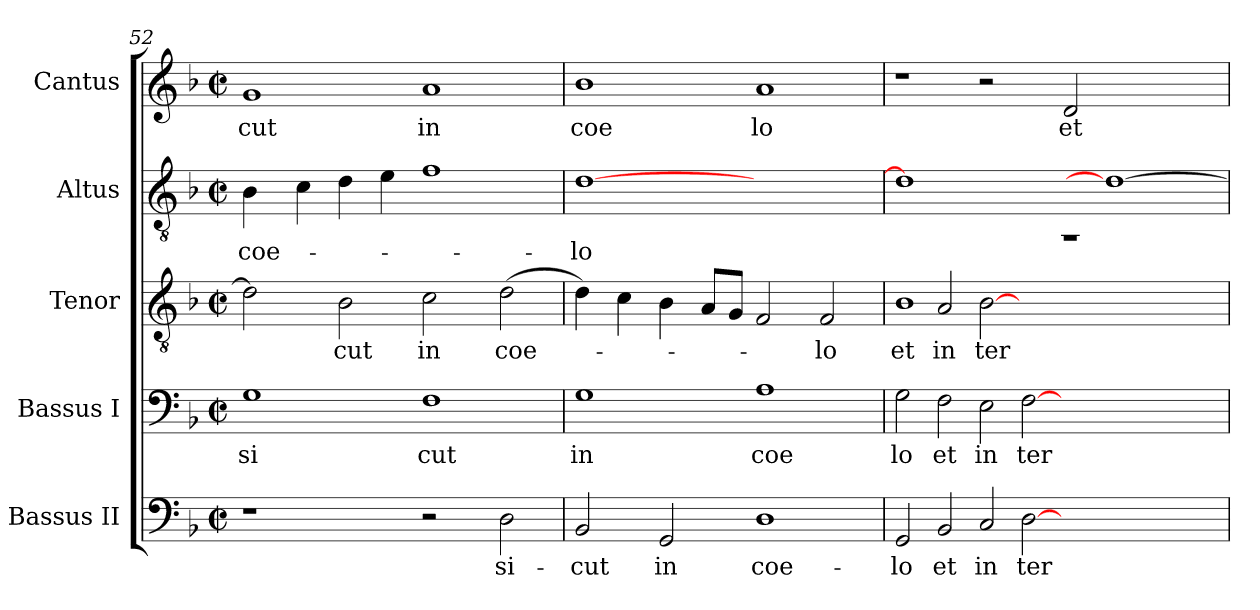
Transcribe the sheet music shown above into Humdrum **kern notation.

**kern	**text	**kern	**text	**kern	**text	**kern	**text	**kern	**text
*part5	*part5	*part4	*part4	*part3	*part3	*part2	*part2	*part1	*part1
*staff5	*staff5	*staff4	*staff4	*staff3	*staff3	*staff2	*staff2	*staff1	*staff1
*I"Bassus II	*	*I"Bassus I	*	*I"Tenor	*	*I"Altus	*	*I"Cantus	*
!!LO:PB:g=z
*clefF4	*	*clefF4	*	*clefGv2	*	*clefGv2	*	*clefG2	*
*k[b-]	*	*k[b-]	*	*k[b-]	*	*k[b-]	*	*k[b-]	*
*F:	*	*F:	*	*F:	*	*F:	*	*F:	*
*M2/2	*	*M2/2	*	*M2/2	*	*M2/2	*	*M2/2	*
*met(c|)	*	*met(c|)	*	*met(c|)	*	*met(c|)	*	*met(c|)	*
=52	=52	=52	=52	=52	=52	=52	=52	=52	=52
!	!	!	!LO:LY:b:cj	!	!	!	!LO:LY:b	!	!LO:LY:b:cj
*	*	*	*	*^	*	*	*	*	*
1r	.	1G	si	2d\]	16ryy	.	4B-\	coe-	1g	-cut
.	.	.	.	.	1ryy	.	.	.	.	.
.	.	.	.	.	.	.	4c\	.	.	.
!	!	!	!	!	!	!LO:LY:b:cj	!	!	!	!
.	.	.	.	2B-\	.	cut	4d\	.	.	.
.	.	.	.	.	.	.	4e\	.	.	.
!	!	!	!LO:LY:b:cj	!	!	!LO:LY:b:cj	!	!	!	!LO:LY:b:cj
2r	.	1F	cut	2c\	.	in	1f	.	1a	in
.	.	.	.	.	2...ryy	.	.	.	.	.
!	!LO:LY:b:cj	!	!	!	!	!LO:LY:b	!	!	!	!
2D\	si-	.	.	(>2d\	.	coe-	.	.	.	.
=53	=53	=53	=53	=53	=53	=53	=53	=53	=53	=53
!	!LO:LY:b:cj	!	!LO:LY:b:cj	!	!	!	!	!LO:LY:b:cj	!	!LO:LY:b:cj
*	*	*	*	*v	*v	*	*	*	*	*
2BB-/	-cut	1G	in	4d\)	.	[>1d	-lo	1b-	coe
.	.	.	.	4c\	.	.	.	.	.
!	!LO:LY:b:cj	!	!	!	!	!	!	!	!
2GG/	in	.	.	4B-\	.	.	.	.	.
.	.	.	.	8A/L	.	.	.	.	.
.	.	.	.	8G/J	.	.	.	.	.
!	!LO:LY:b:cj	!	!LO:LY:b:cj	!	!	!	!	!	!LO:LY:b:cj
1D	coe-	1A	coe	2F/	.	1ryy	.	1a	lo
!	!	!	!	!	!LO:LY:b:cj	!	!	!	!
.	.	.	.	2F/	-lo	.	.	.	.
=54	=54	=54	=54	=54	=54	=54	=54	=54	=54
!LO:N:vis=2	!LO:LY:b:cj	!LO:N:vis=2	!LO:LY:b:cj	!LO:N:vis=1	!LO:LY:b:cj	!	!	!LO:N:vis=1	!
4GG/	-lo	4G\	lo	4B-	et	1d]	.	2r	.
!LO:N:vis=2	!LO:LY:b:cj	!LO:N:vis=2	!LO:LY:b:cj	!LO:N:vis=2	!LO:LY:b:cj	!	!	!	!
4BB-/	et	4F\	et	4A/	in	.	.	.	.
!LO:N:vis=2	!LO:LY:b:cj	!LO:N:vis=2	!LO:LY:b:cj	!LO:N:vis=2	!LO:LY:b	!	!	!	!
4C/	in	4E\	in	[>4B-\	ter-	.	.	2r	.
!LO:N:vis=2	!LO:LY:b	!LO:N:vis=2	!LO:LY:b	!	!	!	!	!	!
[>4D\	ter-	[>4F\	ter	1.ryy	.	.	.	.	.
!	!	!	!	!	!	!LO:N:vis=1	!	!LO:N:vis=2	!LO:LY:b:cj
1ryy	.	1ryy	.	.	.	4rAA	.	4d/	et
.	.	.	.	.	.	1d_	.	1ryy	.
4ryy	.	4ryy	.	.	.	.	.	.	.
=	=	=	=	=	=	=	=	=	=
*-	*-	*-	*-	*-	*-	*-	*-	*-	*-
